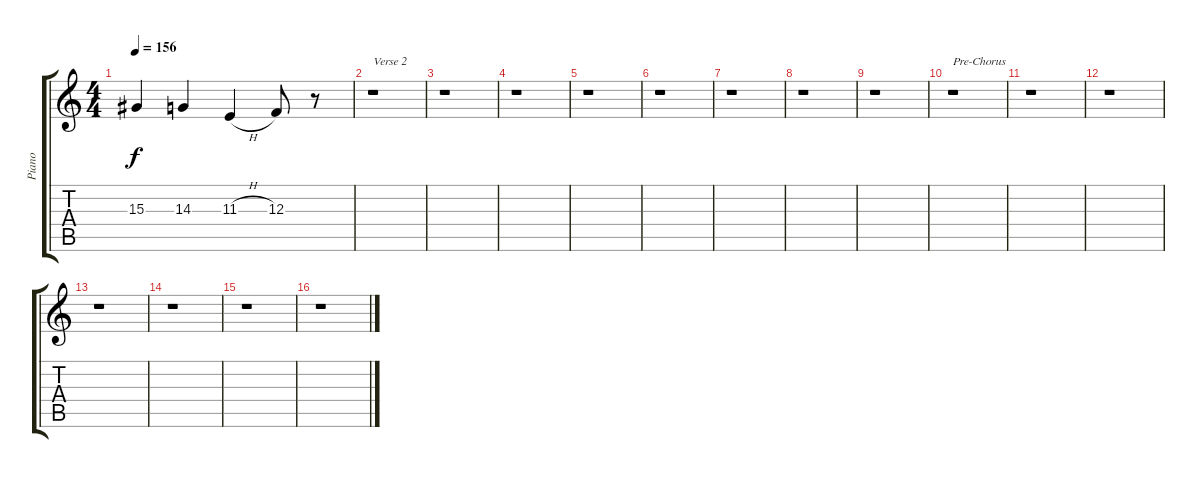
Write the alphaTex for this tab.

\track ("Piano " "Piano ") {instrument acousticgrandpiano}
\staff {score tabs}
\tuning (D4 A3 F3 C3 G2 C2) {hide}
\ts (4 4)
\tempo 156
\clef g2
\ks c
15.3.4{dy f} 14.3.4 11.3{h}.4 12.3.8 r.8 |
r.1{txt "Verse 2"} |
r.1 |
r.1 |
r.1 |
r.1 |
r.1 |
r.1 |
r.1 |
r.1{txt "Pre-Chorus"} |
r.1 |
r.1 |
r.1 |
r.1 |
r.1 |
r.1
